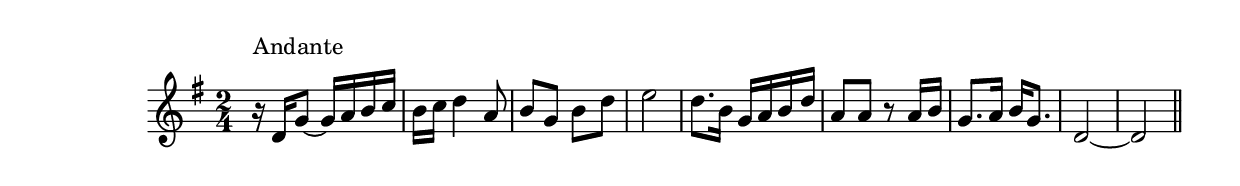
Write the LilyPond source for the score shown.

\version "2.14.0"
%{\header {
  title = "The Fairy Boat"
  composer = "Harold Samuel"
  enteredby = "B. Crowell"
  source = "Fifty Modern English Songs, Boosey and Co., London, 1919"
}%}
\score{{\key g \major
\time 2/4
%{\tempo 4=90
%}\relative d' {
  r16^\markup{\column { "Andante" " " }} d16 g8~ g16 a b c | b16 c d4 a8 | b8 g b d | e2 |
  d8. b16 g a b d | a8 a r a16 b | g8. a16 b g8. | d2~ | d2
  \bar "||"
}

}}